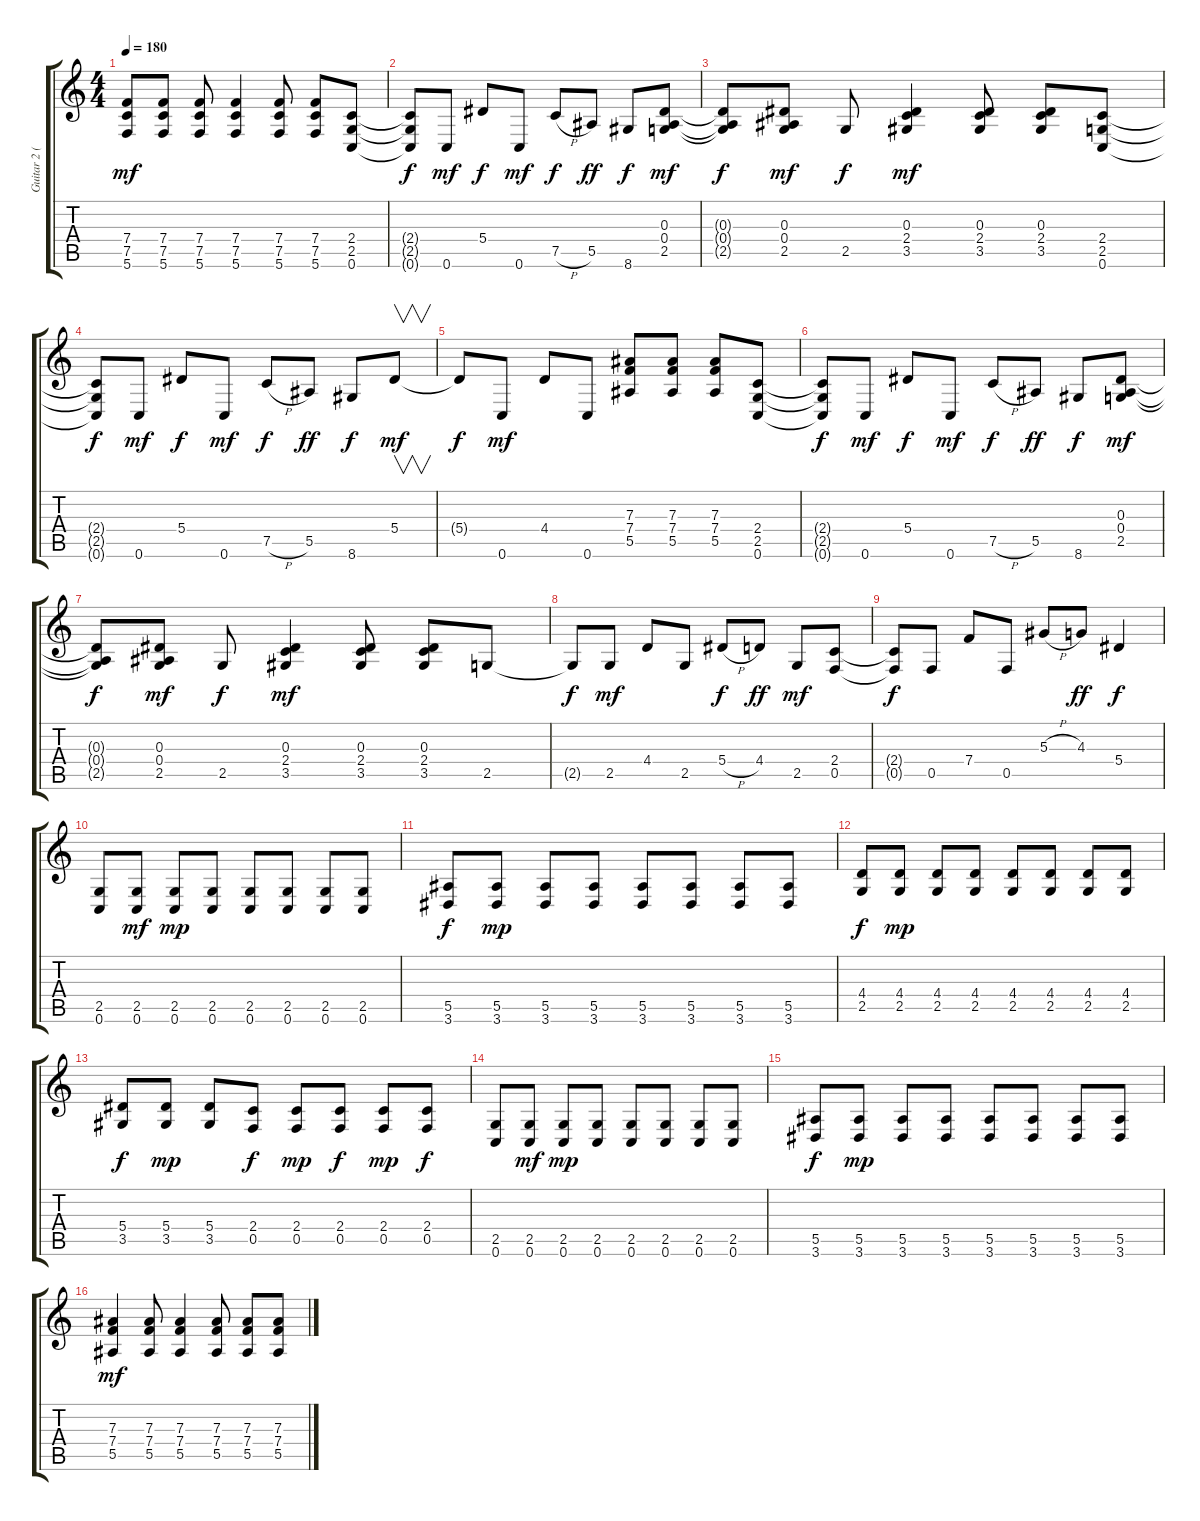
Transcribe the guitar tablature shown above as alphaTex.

\track ("Guitar 2 (Lead)" "Guitar 2 (") {instrument distortionguitar}
\staff {score tabs}
\tuning (C4 G3 Eb3 Bb2 F2 C2) {hide}
\ts (4 4)
\tempo 180
\clef g2
\ks c
(7.4 7.5 5.6).8{dy mf} (7.4 7.5 5.6).8 (7.4 7.5 5.6).8 (7.4 7.5 5.6).4 (7.4 7.5 5.6).8 (7.4 7.5 5.6).8 (2.4 2.5 0.6).8{balance 2} |
(2.4{t} 2.5{t} 0.6{t}).8{dy f} 0.6.8{dy mf} 5.4.8{dy f} 0.6.8{dy mf} 7.5{h}.8{dy f} 5.5.8{dy ff} 8.6.8{dy f} (0.3 0.4 2.5).8{dy mf} |
(0.3{t} 0.4{t} 2.5{t}).8{dy f} (0.3 0.4 2.5).8{dy mf} 2.5.8{dy f} (0.3 2.4 3.5).4{dy mf} (0.3 2.4 3.5).8 (0.3 2.4 3.5).8 (2.4 2.5 0.6).8 |
(2.4{t} 2.5{t} 0.6{t}).8{dy f} 0.6.8{dy mf} 5.4.8{dy f} 0.6.8{dy mf} 7.5{h}.8{dy f} 5.5.8{dy ff} 8.6.8{dy f} 5.4.8{v dy mf} |
5.4{t}.8{dy f} 0.6.8{dy mf} 4.4.8 0.6.8 (7.3 7.4 5.5).8 (7.3 7.4 5.5).8 (7.3 7.4 5.5).8 (2.4 2.5 0.6).8 |
(2.4{t} 2.5{t} 0.6{t}).8{dy f} 0.6.8{dy mf} 5.4.8{dy f} 0.6.8{dy mf} 7.5{h}.8{dy f} 5.5.8{dy ff} 8.6.8{dy f} (0.3 0.4 2.5).8{dy mf} |
(0.3{t} 0.4{t} 2.5{t}).8{dy f} (0.3 0.4 2.5).8{dy mf} 2.5.8{dy f} (0.3 2.4 3.5).4{dy mf} (0.3 2.4 3.5).8 (0.3 2.4 3.5).8 2.5.8 |
2.5{t}.8{dy f} 2.5.8{dy mf} 4.4.8 2.5.8 5.4{h}.8{dy f} 4.4.8{dy ff} 2.5.8{dy mf} (2.4 0.5).8 |
(2.4{t} 0.5{t}).8{dy f} 0.5.8 7.4.8 0.5.8 5.3{h}.8 4.3.8{dy ff} 5.4.4{dy f} |
(2.5 0.6).8{balance 11} (2.5 0.6).8{dy mf} (2.5 0.6).8{dy mp} (2.5 0.6).8 (2.5 0.6).8 (2.5 0.6).8 (2.5 0.6).8 (2.5 0.6).8 |
(5.5 3.6).8{dy f} (5.5 3.6).8{dy mp} (5.5 3.6).8 (5.5 3.6).8 (5.5 3.6).8 (5.5 3.6).8 (5.5 3.6).8 (5.5 3.6).8 |
(4.4 2.5).8{dy f} (4.4 2.5).8{dy mp} (4.4 2.5).8 (4.4 2.5).8 (4.4 2.5).8 (4.4 2.5).8 (4.4 2.5).8 (4.4 2.5).8 |
(5.4 3.5).8{dy f} (5.4 3.5).8{dy mp} (5.4 3.5).8 (2.4 0.5).8{dy f} (2.4 0.5).8{dy mp} (2.4 0.5).8{dy f} (2.4 0.5).8{dy mp} (2.4 0.5).8{dy f} |
(2.5 0.6).8 (2.5 0.6).8{dy mf} (2.5 0.6).8{dy mp} (2.5 0.6).8 (2.5 0.6).8 (2.5 0.6).8 (2.5 0.6).8 (2.5 0.6).8 |
(5.5 3.6).8{dy f} (5.5 3.6).8{dy mp} (5.5 3.6).8 (5.5 3.6).8 (5.5 3.6).8 (5.5 3.6).8 (5.5 3.6).8 (5.5 3.6).8 |
(7.3 7.4 5.5).4{dy mf} (7.3 7.4 5.5).8 (7.3 7.4 5.5).4 (7.3 7.4 5.5).8 (7.3 7.4 5.5).8 (7.3 7.4 5.5).8
